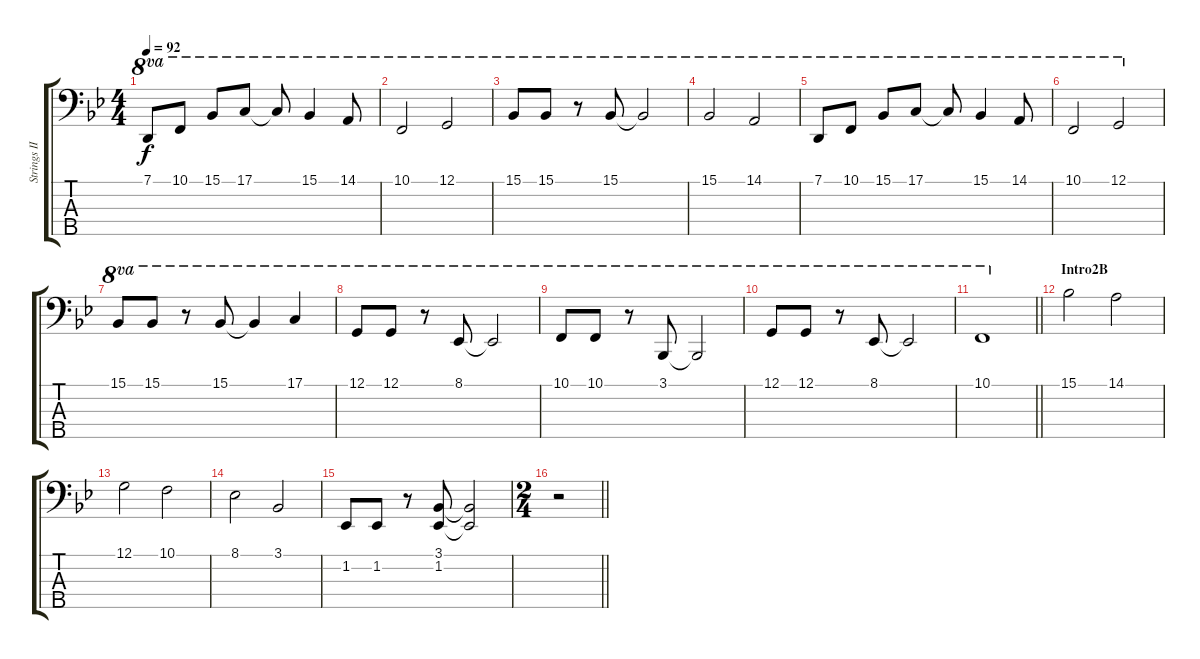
\track ("Strings III" "Strings II") {instrument stringensemble1}
\staff {score tabs}
\tuning (G2 D2 A1 E1 B0) {hide}
\ts (4 4)
\tempo 92
\clef f4
\ks bb
7.1.8{ot 8va dy f} 10.1.8{ot 8va} 15.1.8{ot 8va} 17.1.8{ot 8va} 17.1{t}.8{ot 8va} 15.1.4{ot 8va} 14.1.8{ot 8va} |
10.1.2{ot 8va} 12.1.2{ot 8va} |
15.1.8{ot 8va} 15.1.8{ot 8va} r.8{ot 8va} 15.1.8{ot 8va} 15.1{t}.2{ot 8va} |
15.1.2{ot 8va} 14.1.2{ot 8va} |
7.1.8{ot 8va} 10.1.8{ot 8va} 15.1.8{ot 8va} 17.1.8{ot 8va} 17.1{t}.8{ot 8va} 15.1.4{ot 8va} 14.1.8{ot 8va} |
10.1.2{ot 8va} 12.1.2{ot 8va} |
15.1.8{ot 8va} 15.1.8{ot 8va} r.8{ot 8va} 15.1.8{ot 8va} 15.1{t}.4{ot 8va} 17.1.4{ot 8va} |
12.1.8{ot 8va} 12.1.8{ot 8va} r.8{ot 8va} 8.1.8{ot 8va} 8.1{t}.2{ot 8va} |
10.1.8{ot 8va} 10.1.8{ot 8va} r.8{ot 8va} 3.1.8{ot 8va} 3.1{t}.2{ot 8va} |
12.1.8{ot 8va} 12.1.8{ot 8va} r.8{ot 8va} 8.1.8{ot 8va} 8.1{t}.2{ot 8va} |
\barLineRight lightlight
10.1.1{ot 8va} |
\section ("" "Intro2B")
15.1.2 14.1.2 |
12.1.2 10.1.2 |
8.1.2 3.1.2 |
1.2.8 1.2.8 r.8 (3.1 1.2).8 (3.1{t} 1.2{t}).2 |
\ts (2 4)
\barLineRight lightlight
r.2
